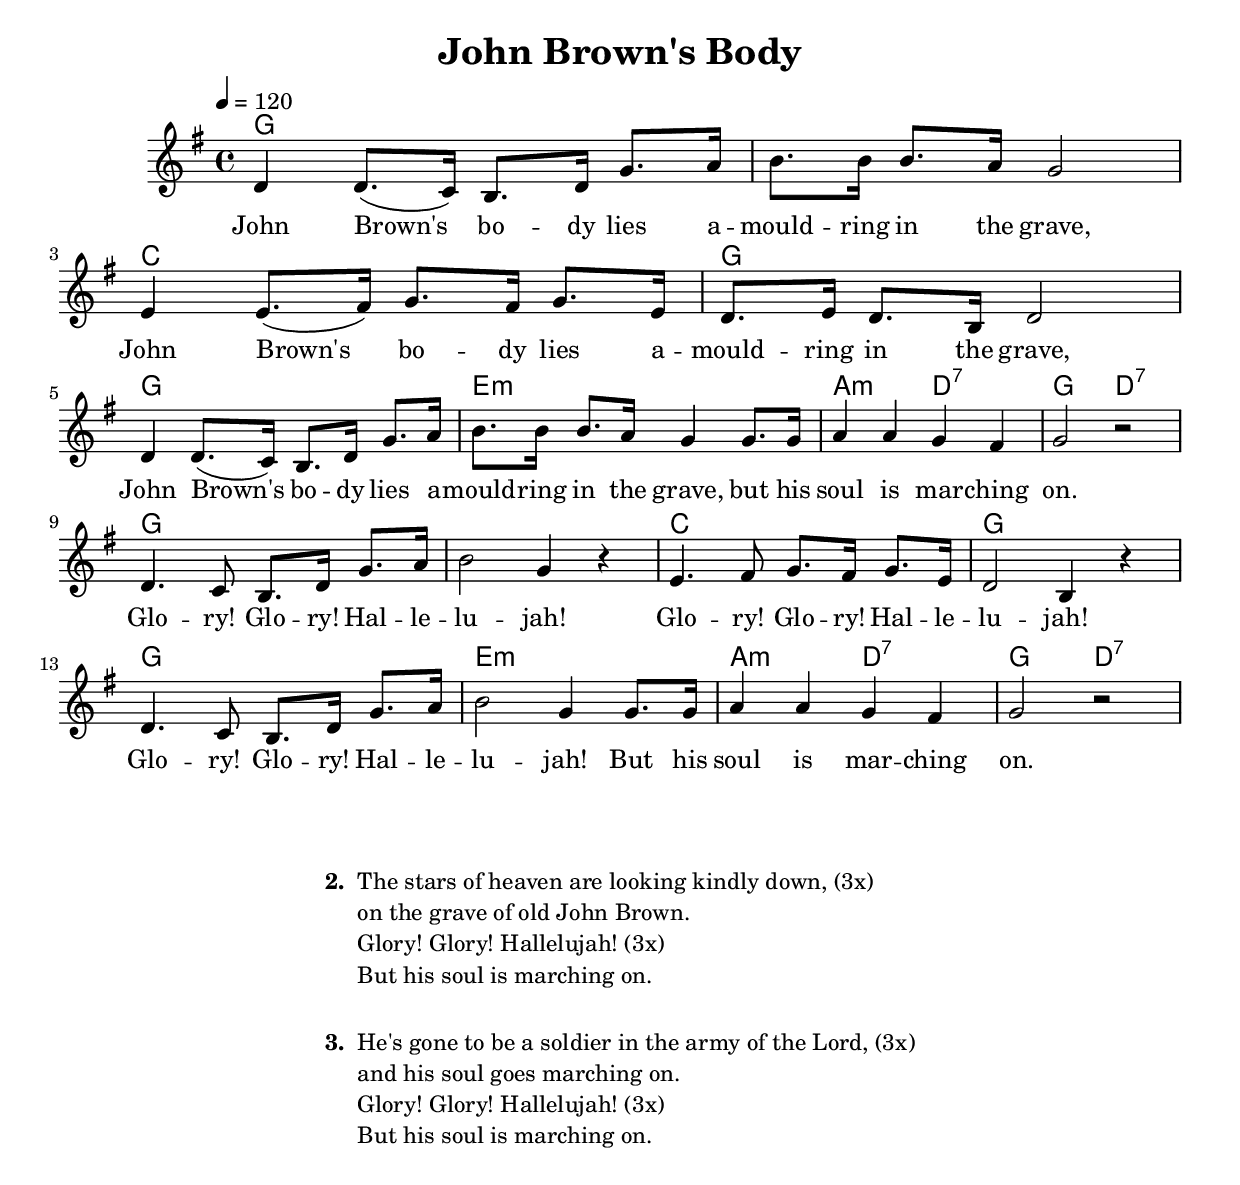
\version "2.12.3"

\header {
  title = "John Brown's Body"
  composer = ""
}

melody = \relative d' {
    \tempo 4 = 120
    \clef treble
    \key g \major
    \time 4/4
    
    d4 d8.(c16) b8. d16 g8. a16     | b8. b16 b8. a16 g2 |
    e4 e8.(fis16) g8. fis16 g8. e16 | d8. e16 d8. b16 d2 | \break
    d4 d8.(c16) b8. d16 g8. a16     | b8. b16 b8. a16 g4 g8. g16 |
    a4 a g fis | g2 r2 | \break
    d4. c8 b8. d16 g8. a16     | b2 g4 r4 | 
    e4. fis8 g8. fis16 g8. e16 | d2 b4 r4 |
    d4. c8 b8. d16 g8. a16     | b2 g4 g8. g16 | 
    a4 a g fis | g2 r2 | \break
    
}
text = \lyricmode {
    John Brown's bo -- dy lies a -- mould -- ring in the grave,
    John Brown's bo -- dy lies a -- mould -- ring in the grave,
    John Brown's bo -- dy lies a -- mould -- ring in the grave,
    but his soul is mar -- ching on.
    Glo -- ry! Glo -- ry! Hal -- le -- lu -- jah!
    Glo -- ry! Glo -- ry! Hal -- le -- lu -- jah!
    Glo -- ry! Glo -- ry! Hal -- le -- lu -- jah!
    But his soul is mar -- ching on.
}
harmonies = \chordmode {
    g1 | g | c | g |   g | e:min | a2:min d:7 | g2 d2:7 |
    g1 | g | c | g |   g | e:min | a2:min d:7 | g2 d2:7 |
    
}
\score {
<<
\new ChordNames \with {midiInstrument = #"string ensemble 1" } {
\set chordChanges = ##t

\harmonies
}
\new Voice = "one" { 
  \set Staff.midiInstrument = #"trumpet"
  \melody 
}
\new Lyrics \lyricsto "one" \text
>>
\layout { }
\midi { }
}

% Creating MIDI files: p. 324
% Tested MIDI instruments for accompanyment (harmonies); lilypond.pdf p. 444 f
% "guitar harmonics"			no warning, but no sound
% "acoustic guitar (nylon)"		works, but too weak and too short
% "guitar"				warning: no such MIDI instrument: `guitar'
% "acoustic bass"			works, but too weak and too short
% "glockenspiel"			works, but not suited for accompaniment
% "string ensemble 1"			works, quite loud
% "orchestral strings"			works, softer
% "string ensemble 2"			no warning, but no sound
% "church organ"			works, very loud and clear
% "flute"				works, good for melody
% "recorder"				works, good for melody
% "choir aahs"				no warning, but no sound
% "banjo"				no warning, but no sound
% "fiddle"				no warning, but no sound
% "bagpipe"				no warning, but no sound
% "contrabass"				no warning, but no sound
% "whistle"				no warning, but no sound
% "voice oohs"				works, sounds "interesting"
% "trumpet"				works, sounds very good
% "piccolo"				works
% "synth voice"				no warning, but no sound


% If there is "no such MIDI instrument: ..." then piano is used.
% If there is no warning, but no sound, then maybe the MIDI player is to blame.

% For Printing stanzas at the end,
% see lilypond.pdf page 197 ff.
\markup{
  \fill-line{  
    \column {
      \line { " " }
      \hspace #0.1
      \line { \bold "2. "
	\column {
	  "The stars of heaven are looking kindly down, (3x)"
	  "on the grave of old John Brown."
	  "Glory! Glory! Hallelujah! (3x)"
	  "But his soul is marching on."
        }
      }
      \line { " " }
      \hspace #0.1
      \line { \bold "3. "
	\column {
	  "He's gone to be a soldier in the army of the Lord, (3x)"
	  "and his soul goes marching on."
	  "Glory! Glory! Hallelujah! (3x)"
	  "But his soul is marching on."
        }
      } % \line
    } % \column
  } % \fill-line
} % \markup

